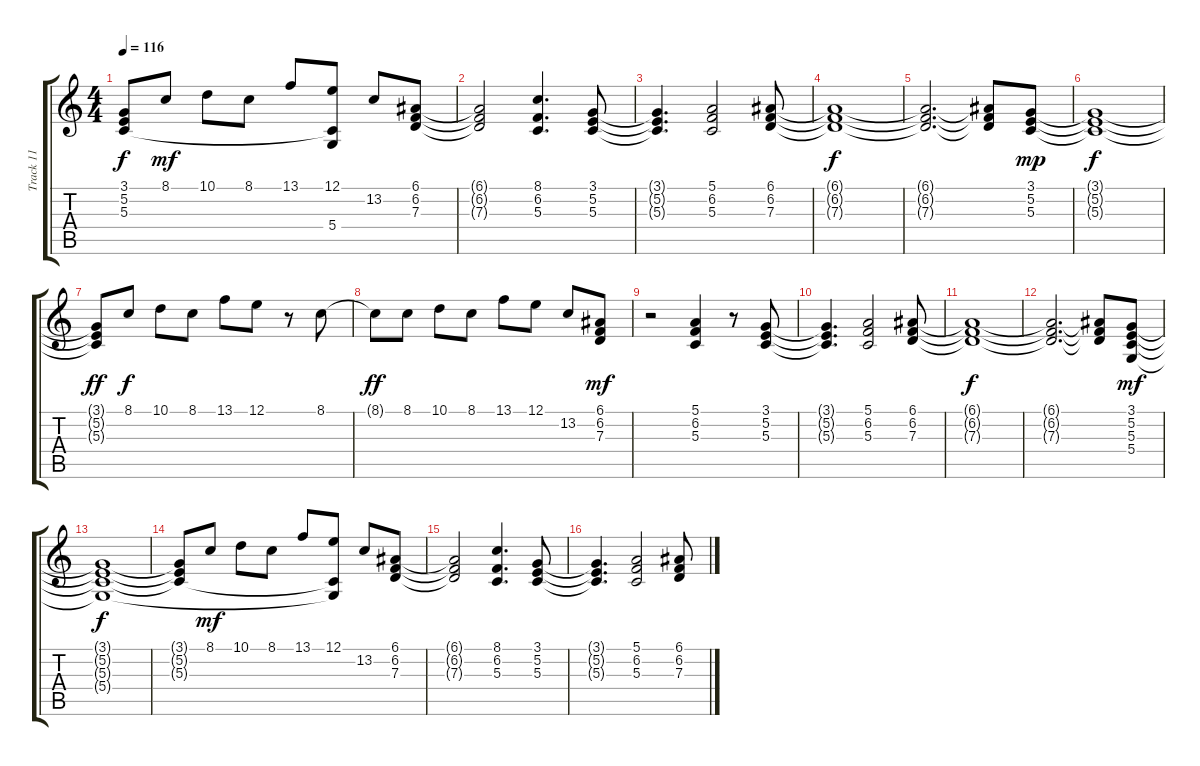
\track ("Track 11" "Track 11") {instrument lead2sawtooth}
\staff {score tabs}
\tuning (E4 B3 G3 D3 A2 E2) {hide}
\ts (4 4)
\tempo 116
\clef g2
\ks c
(3.1{t} 5.2{t} 5.3{t}).8{dy f instrument lead2sawtooth} 8.1.8{dy mf} 10.1.8 8.1.8 13.1.8 (12.1 5.3{t} 5.4{t}).8 13.2.8 (6.1 6.2 7.3).8 |
(6.1{t} 6.2{t} 7.3{t}).2 (8.1 6.2 5.3).4{d} (3.1 5.2 5.3).8 |
(3.1{t} 5.2{t} 5.3{t}).4{d} (5.1 6.2 5.3).2 (6.1 6.2 7.3).8 |
(6.1{t} 6.2{t} 7.3{t}).1{dy f} |
(6.1{t} 6.2{t} 7.3{t}).2{d} (6.1{t} 6.2{t} 7.3{t}).8 (3.1 5.2 5.3).8{dy mp} |
(3.1{t} 5.2{t} 5.3{t}).1{dy f} |
(3.1{t} 5.2{t} 5.3{t}).8{dy ff instrument lead2sawtooth} 8.1.8{dy f} 10.1.8 8.1.8 13.1.8 12.1.8 r.8 8.1.8 |
8.1{t}.8{dy ff instrument lead2sawtooth} 8.1.8 10.1.8 8.1.8 13.1.8 12.1.8 13.2.8 (6.1 6.2 7.3).8{dy mf} |
r.2 (5.1 6.2 5.3).4 r.8 (3.1 5.2 5.3).8 |
(3.1{t} 5.2{t} 5.3{t}).4{d} (5.1 6.2 5.3).2 (6.1 6.2 7.3).8 |
(6.1{t} 6.2{t} 7.3{t}).1{dy f} |
(6.1{t} 6.2{t} 7.3{t}).2{d} (6.1{t} 6.2{t} 7.3{t}).8 (3.1 5.2 5.3 5.4).8{dy mf} |
(3.1{t} 5.2{t} 5.3{t} 5.4{t}).1{dy f} |
(3.1{t} 5.2{t} 5.3{t}).8{instrument lead2sawtooth} 8.1.8{dy mf} 10.1.8 8.1.8 13.1.8 (12.1 5.3{t} 5.4{t}).8 13.2.8 (6.1 6.2 7.3).8 |
(6.1{t} 6.2{t} 7.3{t}).2 (8.1 6.2 5.3).4{d} (3.1 5.2 5.3).8 |
(3.1{t} 5.2{t} 5.3{t}).4{d} (5.1 6.2 5.3).2 (6.1 6.2 7.3).8
